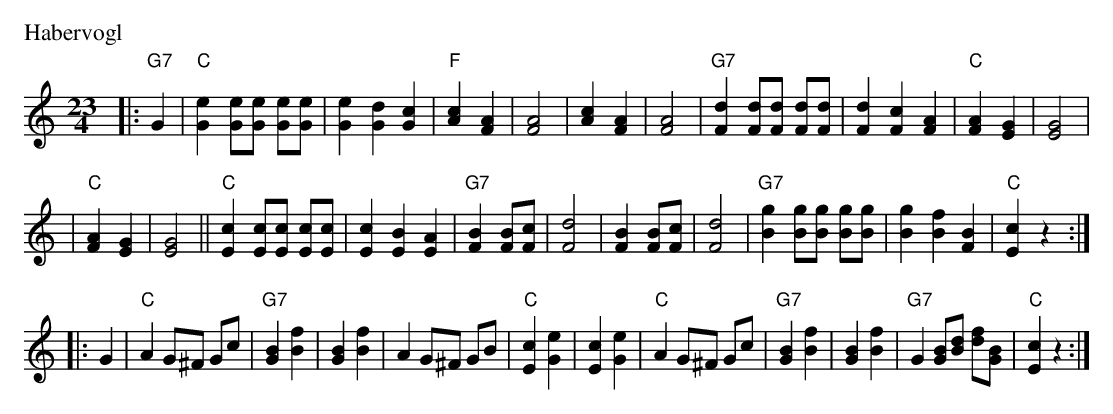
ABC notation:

X:1
P: Habervogl
M: 23/4
L: 1/8
K: C
|: "G7"G2 \
| "C"[e2G2] [eG][eG] [eG][eG] | [e2G2] [d2G2] [c2G2] \
| "F"[c2A2][A2F2] | [A4F4] | [c2A2][A2F2] | [A4F4] \
| "G7"[d2F2] [dF][dF] [dF][dF] | [d2F2] [c2F2] [A2F2] \
| "C"[A2F2][G2E2] | [G4E4] |
| "C"[A2F2][G2E2] | [G4E4] \
||"C"[c2E2] [cE][cE] [cE][cE] | [c2E2] [B2E2] [A2E2] \
| "G7"[B2F2][BF][cF] | [d4F4] | [B2F2][BF][cF] | [d4F4] \
| "G7"[g2B2] [gB][gB] [gB][gB] | [g2B2] [f2B2] [B2F2] | "C"[c2E2] z2 :|
|: G2 \
| "C"A2 G^F Gc | "G7"[B2G2][f2B2] | [B2G2][f2B2] \
|    A2 G^F GB |  "C"[c2E2][e2G2] | [c2E2][e2G2] \
| "C"A2 G^F Gc | "G7"[B2G2][f2B2] | [B2G2][f2B2] \
| "G7"G2 [BG][dB] [fd][BG] | "C"[c2E2] z2 :|
